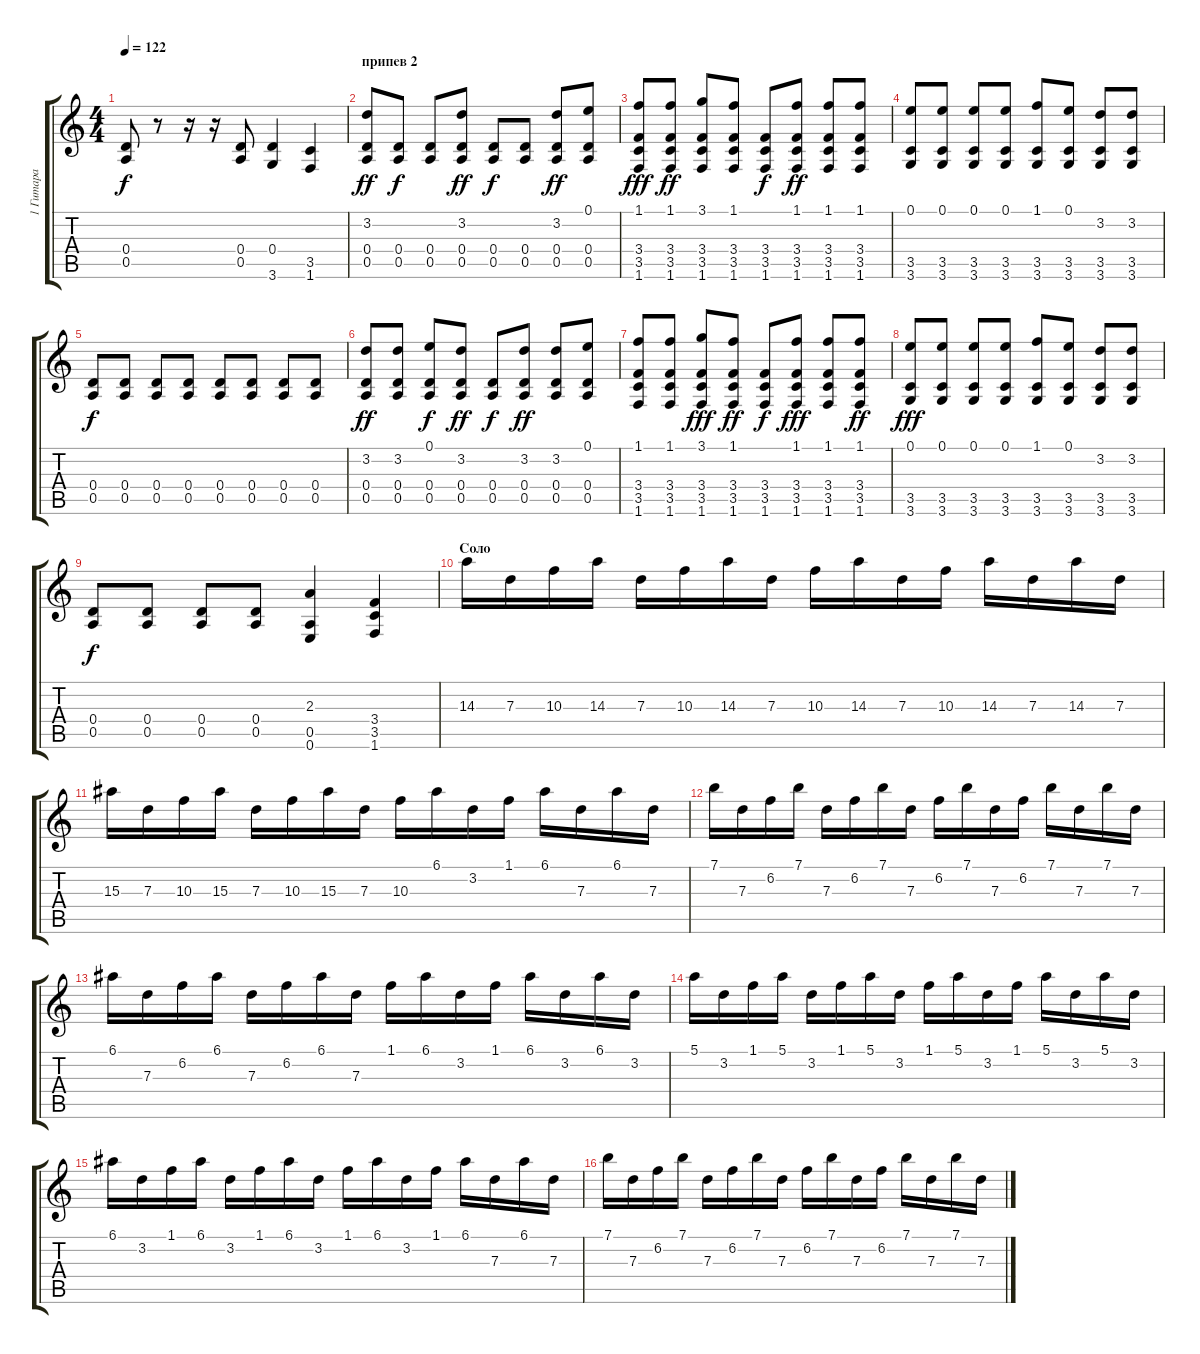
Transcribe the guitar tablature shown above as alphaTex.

\track ("1 Гитара" "1 Гитара") {instrument overdrivenguitar}
\staff {score tabs}
\tuning (E4 B3 G3 D3 A2 E2) {hide}
\ts (4 4)
\tempo 122
\clef g2
\ks c
(0.4 0.5).8{dy f} r.8 r.16 r.16 (0.4 0.5).8 (0.4 3.6).4 (3.5 1.6).4 |
\section ("" "припев 2")
(3.2 0.4 0.5).8{dy ff} (0.4 0.5).8{dy f} (0.4 0.5).8 (3.2 0.4 0.5).8{dy ff} (0.4 0.5).8{dy f} (0.4 0.5).8 (3.2 0.4 0.5).8{dy ff} (0.1 0.4 0.5).8 |
(1.1 3.4 3.5 1.6).8{dy fff} (1.1 3.4 3.5 1.6).8{dy ff} (3.1 3.4 3.5 1.6).8 (1.1 3.4 3.5 1.6).8 (3.4 3.5 1.6).8{dy f} (1.1 3.4 3.5 1.6).8{dy ff} (1.1 3.4 3.5 1.6).8 (1.1 3.4 3.5 1.6).8 |
(0.1 3.5 3.6).8 (0.1 3.5 3.6).8 (0.1 3.5 3.6).8 (0.1 3.5 3.6).8 (1.1 3.5 3.6).8 (0.1 3.5 3.6).8 (3.2 3.5 3.6).8 (3.2 3.5 3.6).8 |
(0.4 0.5).8{dy f} (0.4 0.5).8 (0.4 0.5).8 (0.4 0.5).8 (0.4 0.5).8 (0.4 0.5).8 (0.4 0.5).8 (0.4 0.5).8 |
(3.2 0.4 0.5).8{dy ff} (3.2 0.4 0.5).8 (0.1 0.4 0.5).8{dy f} (3.2 0.4 0.5).8{dy ff} (0.4 0.5).8{dy f} (3.2 0.4 0.5).8{dy ff} (3.2 0.4 0.5).8 (0.1 0.4 0.5).8 |
(1.1 3.4 3.5 1.6).8 (1.1 3.4 3.5 1.6).8 (3.1 3.4 3.5 1.6).8{dy fff} (1.1 3.4 3.5 1.6).8{dy ff} (3.4 3.5 1.6).8{dy f} (1.1 3.4 3.5 1.6).8{dy fff} (1.1 3.4 3.5 1.6).8 (1.1 3.4 3.5 1.6).8{dy ff} |
(0.1 3.5 3.6).8{dy fff} (0.1 3.5 3.6).8 (0.1 3.5 3.6).8 (0.1 3.5 3.6).8 (1.1 3.5 3.6).8 (0.1 3.5 3.6).8 (3.2 3.5 3.6).8 (3.2 3.5 3.6).8 |
(0.4 0.5).8{dy f} (0.4 0.5).8 (0.4 0.5).8 (0.4 0.5).8 (2.3 0.5 0.6).4 (3.4 3.5 1.6).4 |
\section ("" "Соло")
14.3.16 7.3.16 10.3.16 14.3.16 7.3.16 10.3.16 14.3.16 7.3.16 10.3.16 14.3.16 7.3.16 10.3.16 14.3.16 7.3.16 14.3.16 7.3.16 |
15.3.16 7.3.16 10.3.16 15.3.16 7.3.16 10.3.16 15.3.16 7.3.16 10.3.16 6.1.16 3.2.16 1.1.16 6.1.16 7.3.16 6.1.16 7.3.16 |
7.1.16 7.3.16 6.2.16 7.1.16 7.3.16 6.2.16 7.1.16 7.3.16 6.2.16 7.1.16 7.3.16 6.2.16 7.1.16 7.3.16 7.1.16 7.3.16 |
6.1.16 7.3.16 6.2.16 6.1.16 7.3.16 6.2.16 6.1.16 7.3.16 1.1.16 6.1.16 3.2.16 1.1.16 6.1.16 3.2.16 6.1.16 3.2.16 |
5.1.16 3.2.16 1.1.16 5.1.16 3.2.16 1.1.16 5.1.16 3.2.16 1.1.16 5.1.16 3.2.16 1.1.16 5.1.16 3.2.16 5.1.16 3.2.16 |
6.1.16 3.2.16 1.1.16 6.1.16 3.2.16 1.1.16 6.1.16 3.2.16 1.1.16 6.1.16 3.2.16 1.1.16 6.1.16 7.3.16 6.1.16 7.3.16 |
7.1.16 7.3.16 6.2.16 7.1.16 7.3.16 6.2.16 7.1.16 7.3.16 6.2.16 7.1.16 7.3.16 6.2.16 7.1.16 7.3.16 7.1.16 7.3.16
